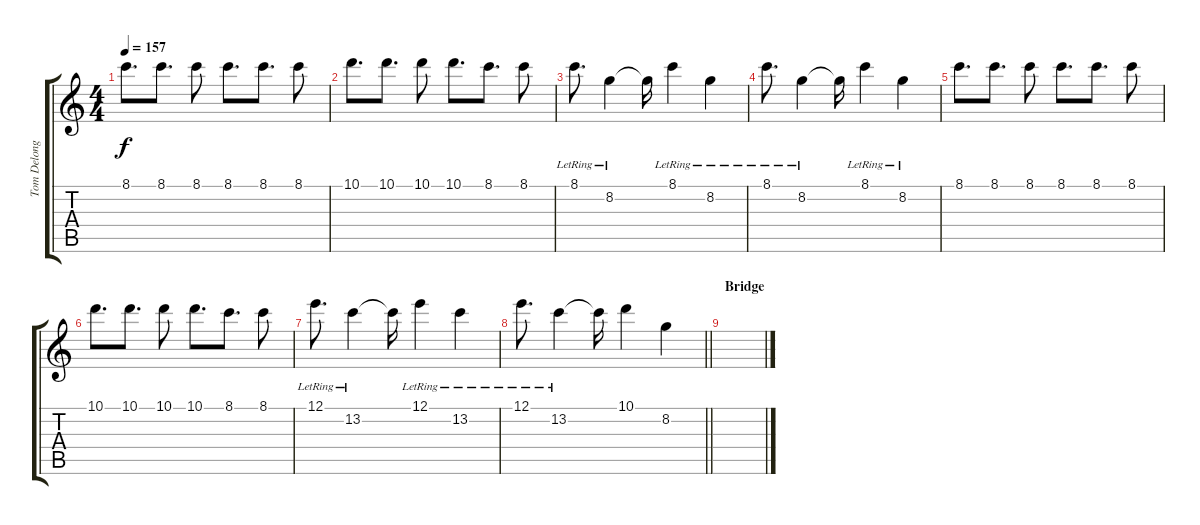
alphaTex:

\track ("Tom Delonge - Guitar" "Tom Delong") {instrument distortionguitar}
\staff {score tabs}
\tuning (E4 B3 G3 D3 A2 E2) {hide}
\ts (4 4)
\tempo 157
\clef g2
\ks c
8.1.8{d dy f} 8.1.8{d} 8.1.8 8.1.8{d} 8.1.8{d} 8.1.8 |
10.1.8{d} 10.1.8{d} 10.1.8 10.1.8{d} 8.1.8{d} 8.1.8 |
8.1{lr}.8{d} 8.2{lr}.4 8.2{t}.16 8.1{lr}.4 8.2{lr}.4 |
8.1{lr}.8{d} 8.2{lr}.4 8.2{t}.16 8.1{lr}.4 8.2{lr}.4 |
8.1.8{d} 8.1.8{d} 8.1.8 8.1.8{d} 8.1.8{d} 8.1.8 |
10.1.8{d} 10.1.8{d} 10.1.8 10.1.8{d} 8.1.8{d} 8.1.8 |
12.1{lr}.8{d} 13.2{lr}.4 13.2{t}.16 12.1{lr}.4 13.2{lr}.4 |
\barLineRight lightlight
12.1{lr}.8{d} 13.2{lr}.4 13.2{t}.16 10.1.4 8.2.4 |
\section ("" "Bridge")
